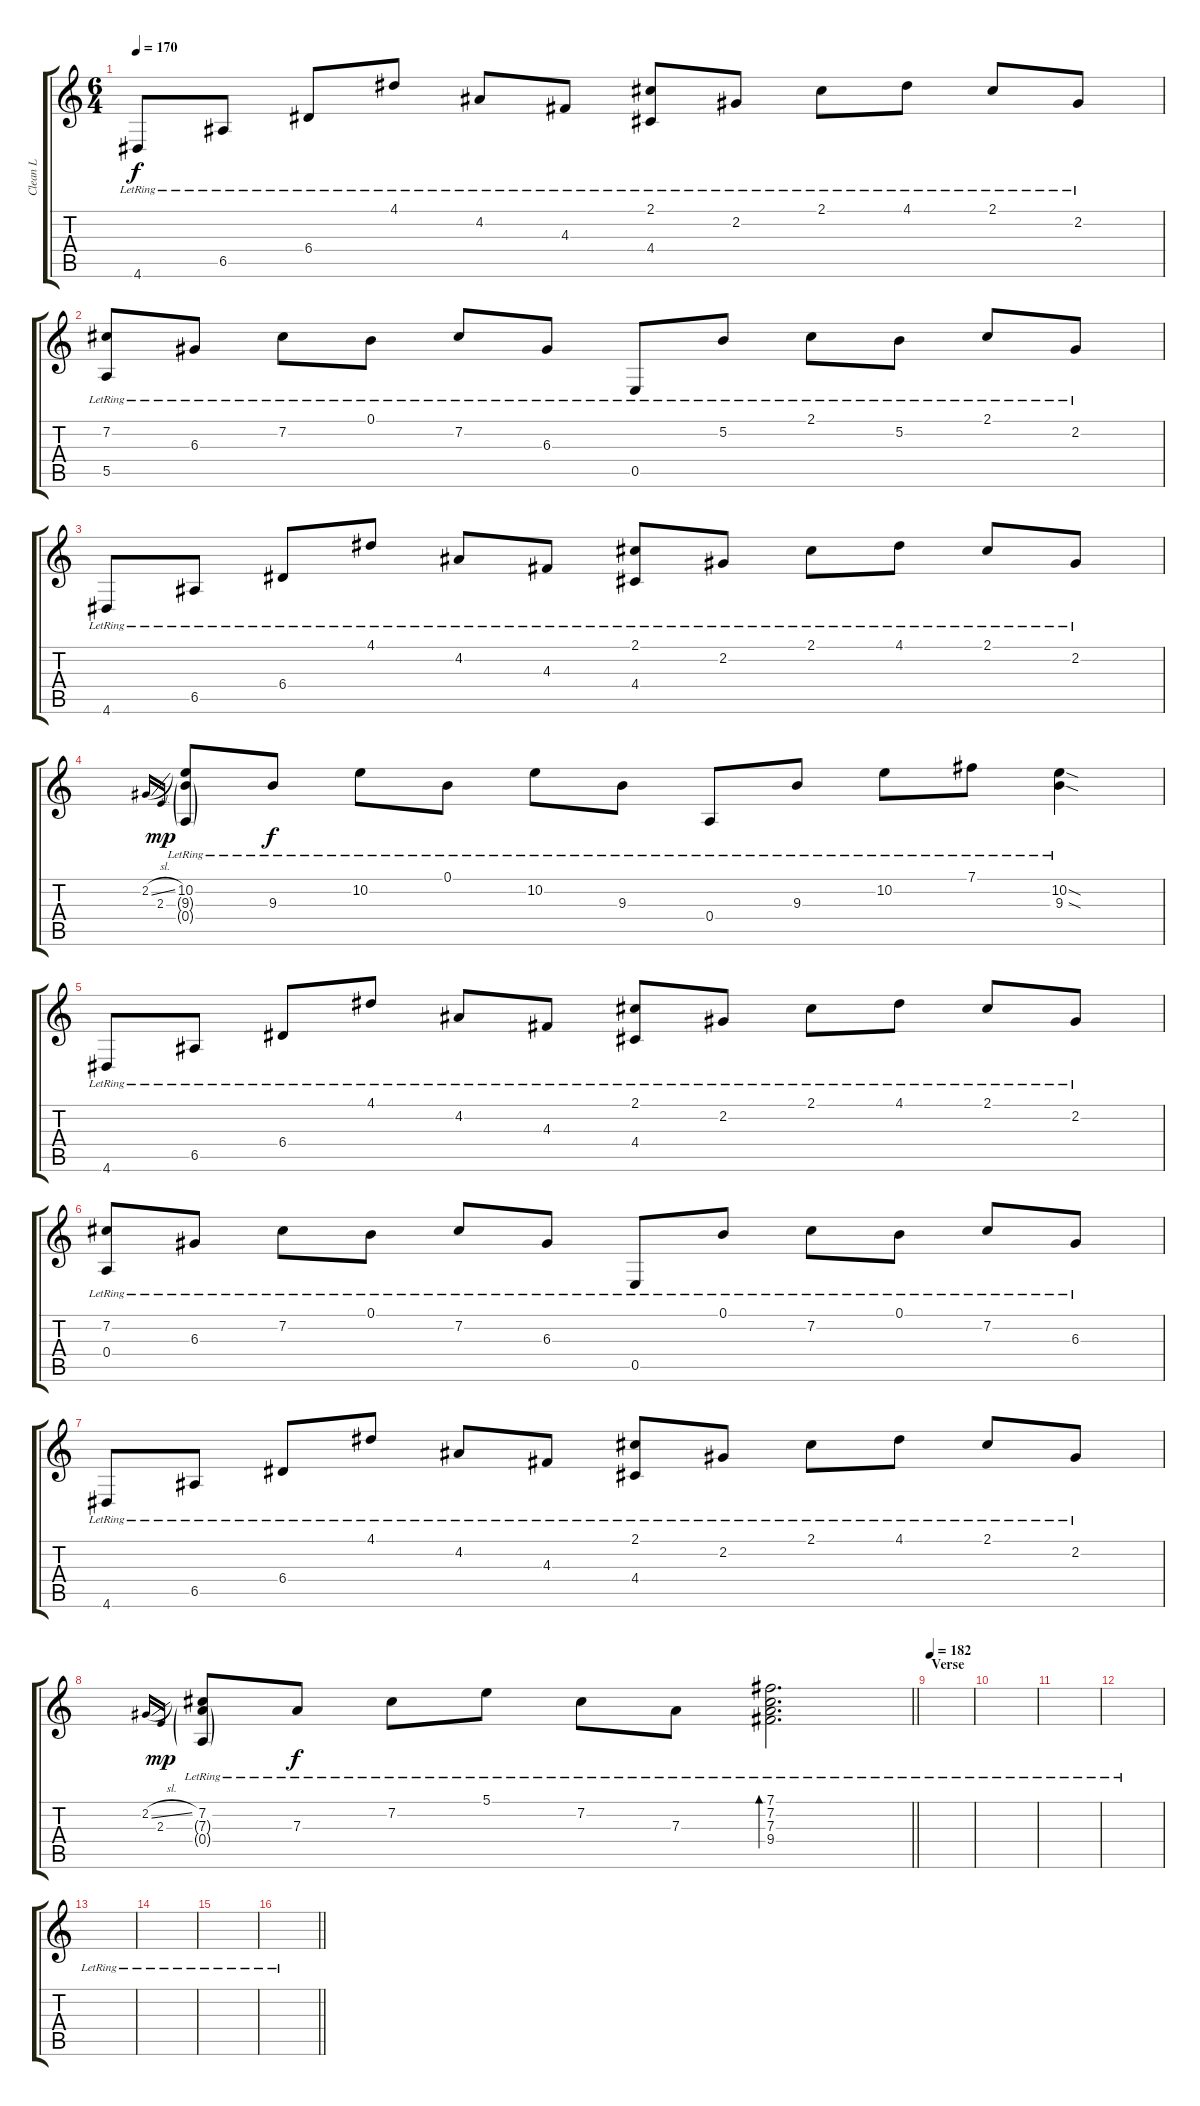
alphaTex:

\track ("Clean L" "Clean L") {instrument electricguitarclean}
\staff {score tabs}
\tuning (B3 Gb3 D3 A2 E2 B1) {hide}
\ts (6 4)
\tempo 170
\clef g2
\ks c
4.6{lr}.8{dy f} 6.5{lr}.8 6.4{lr}.8 4.1{lr}.8 4.2{lr}.8 4.3{lr}.8 (2.1{lr} 4.4{lr}).8 2.2{lr}.8 2.1{lr}.8 4.1{lr}.8 2.1{lr}.8 2.2{lr}.8 |
(7.2{lr} 5.5{lr}).8 6.3{lr}.8 7.2{lr}.8 0.1{lr}.8 7.2{lr}.8 6.3{lr}.8 0.5{lr}.8 5.2{lr}.8 2.1{lr}.8 5.2{lr}.8 2.1{lr}.8 2.2{lr}.8 |
4.6{lr}.8 6.5{lr}.8 6.4{lr}.8 4.1{lr}.8 4.2{lr}.8 4.3{lr}.8 (2.1{lr} 4.4{lr}).8 2.2{lr}.8 2.1{lr}.8 4.1{lr}.8 2.1{lr}.8 2.2{lr}.8 |
2.2{sl}.16{gr onbeat} 2.3.16{gr onbeat dy mp} (10.2{lr} 9.3{g lr} 0.4{g lr}).8 9.3{lr}.8{dy f} 10.2{lr}.8 0.1{lr}.8 10.2{lr}.8 9.3{lr}.8 0.4{lr}.8 9.3{lr}.8 10.2{lr}.8 7.1{lr}.8 (10.2{sod lr} 9.3{sod lr}).4 |
4.6{lr}.8 6.5{lr}.8 6.4{lr}.8 4.1{lr}.8 4.2{lr}.8 4.3{lr}.8 (2.1{lr} 4.4{lr}).8 2.2{lr}.8 2.1{lr}.8 4.1{lr}.8 2.1{lr}.8 2.2{lr}.8 |
(7.2{lr} 0.4{lr}).8 6.3{lr}.8 7.2{lr}.8 0.1{lr}.8 7.2{lr}.8 6.3{lr}.8 0.5{lr}.8 0.1{lr}.8 7.2{lr}.8 0.1{lr}.8 7.2{lr}.8 6.3{lr}.8 |
4.6{lr}.8 6.5{lr}.8 6.4{lr}.8 4.1{lr}.8 4.2{lr}.8 4.3{lr}.8 (2.1{lr} 4.4{lr}).8 2.2{lr}.8 2.1{lr}.8 4.1{lr}.8 2.1{lr}.8 2.2{lr}.8 |
\barLineRight lightlight
2.2{sl}.16{gr onbeat} 2.3.16{gr onbeat dy mp} (7.2{lr} 7.3{g lr} 0.4{g lr}).8 7.3{lr}.8{dy f} 7.2{lr}.8 5.1{lr}.8 7.2{lr}.8 7.3{lr}.8 (7.1{lr} 7.2{lr} 7.3{lr} 9.4{lr}).2{d bd 240} |
\section ("" "Verse")
\tempo 182
|
|
|
|
|
|
|
\barLineRight lightlight
